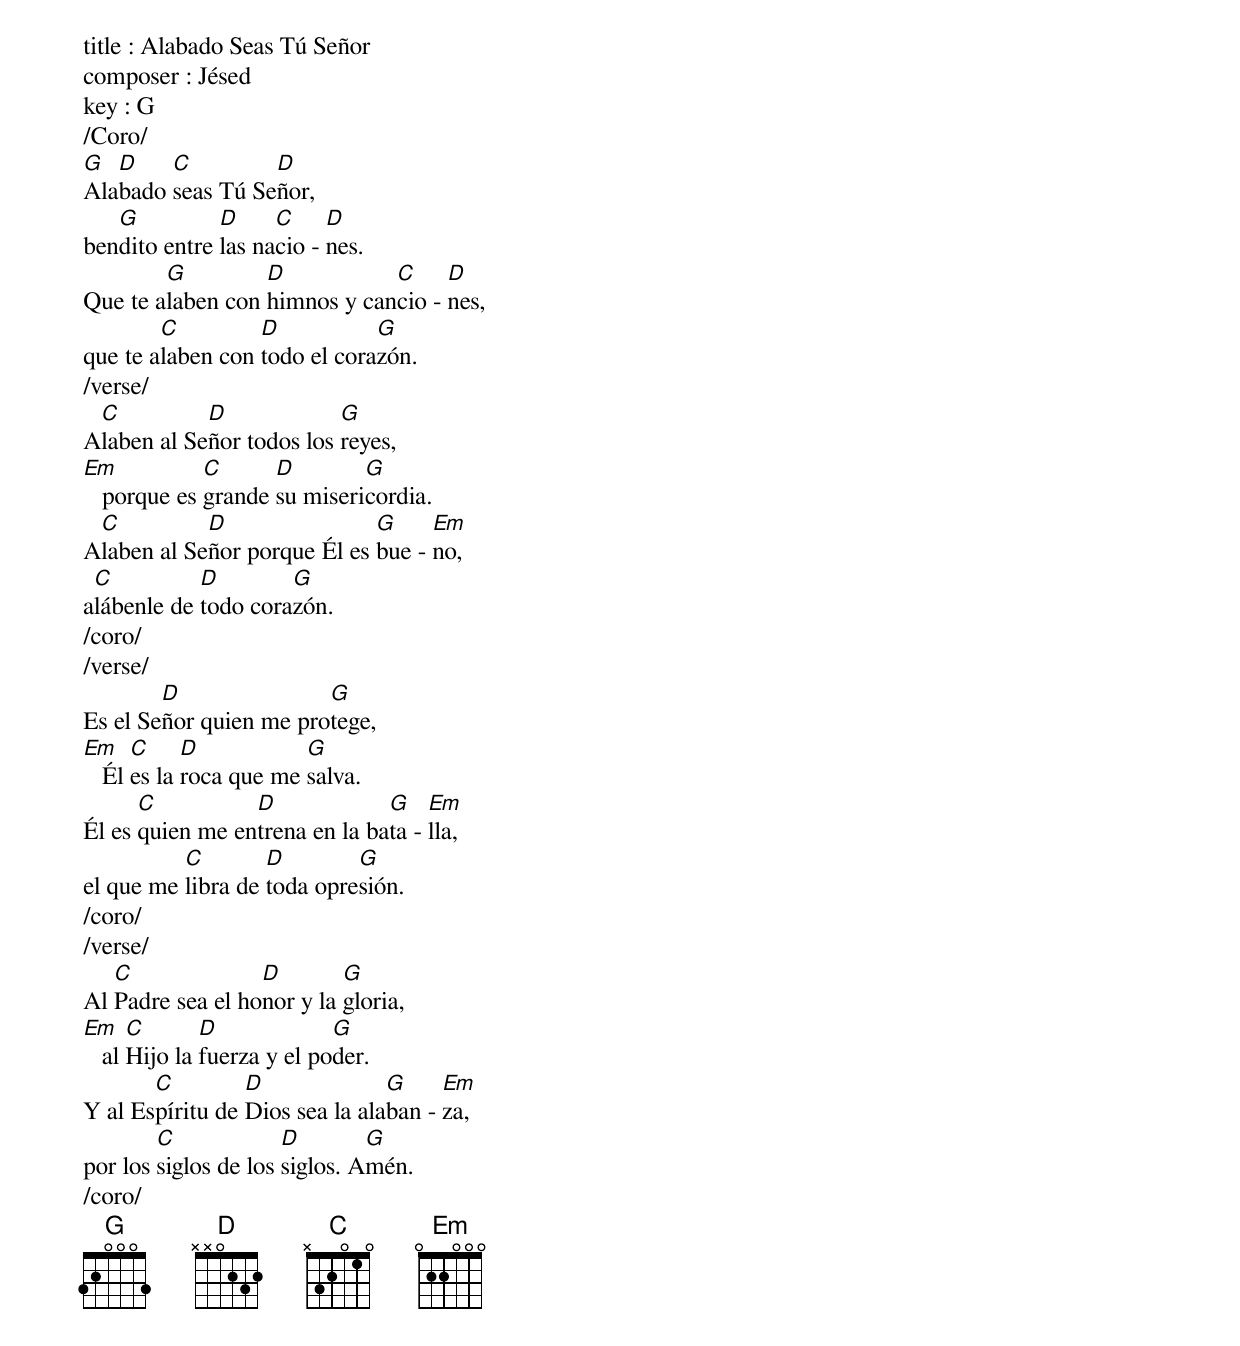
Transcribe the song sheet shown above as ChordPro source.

title : Alabado Seas Tú Señor
composer : Jésed
key : G
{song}
/Coro/
[G]Ala[D]bado [C]seas Tú Se[D]ñor,
ben[G]dito entre [D]las na[C]cio - [D]nes.
Que te a[G]laben con [D]himnos y can[C]cio - [D]nes,
que te a[C]laben con [D]todo el cora[G]zón.
/verse/
A[C]laben al Se[D]ñor todos los [G]reyes,
[Em]   porque es [C]grande [D]su miseri[G]cordia.
A[C]laben al Se[D]ñor porque Él es [G]bue - [Em]no,
a[C]lábenle de [D]todo cora[G]zón.
/coro/
/verse/
Es el Se[D]ñor quien me pro[G]tege,
[Em]   Él [C]es la [D]roca que me [G]salva.
Él es [C]quien me en[D]trena en la ba[G]ta - [Em]lla,
el que me [C]libra de [D]toda opre[G]sión.
/coro/
/verse/
Al [C]Padre sea el ho[D]nor y la [G]gloria,
[Em]   al [C]Hijo la [D]fuerza y el po[G]der.
Y al Es[C]píritu de [D]Dios sea la ala[G]ban - [Em]za,
por los [C]siglos de los [D]siglos. A[G]mén.
/coro/
